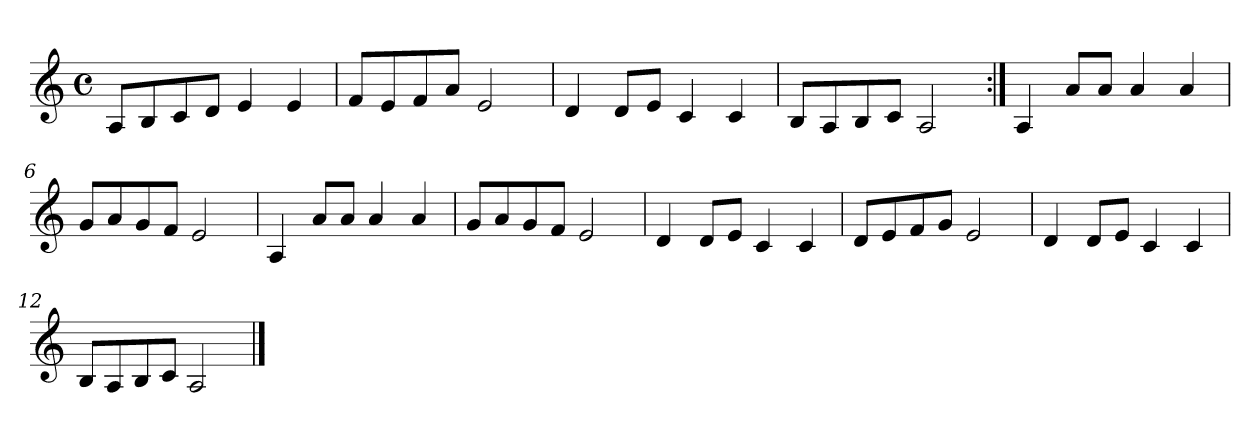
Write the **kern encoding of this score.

**kern
*part1
*staff1
*clefG2
*k[]
*C:
*M4/4
*met(c)
=1
8A/L
8B/
8c/
8d/J
4e/
4e/
=2
8f/L
8e/
8f/
8a/J
2e/
=3
4d/
8d/L
8e/J
4c/
4c/
=4
8B/L
8A/
8B/
8c/J
2A/
!!LO:LB:g=z
=5:|!
4A/
8a/L
8a/J
4a/
4a/
=6
8g/L
8a/
8g/
8f/J
2e/
=7
4A/
8a/L
8a/J
4a/
4a/
=8
8g/L
8a/
8g/
8f/J
2e/
!!LO:LB:g=z
=9
4d/
8d/L
8e/J
4c/
4c/
=10
8d/L
8e/
8f/
8g/J
2e/
=11
4d/
8d/L
8e/J
4c/
4c/
=12
8B/L
8A/
8B/
8c/J
2A/
==
*-
